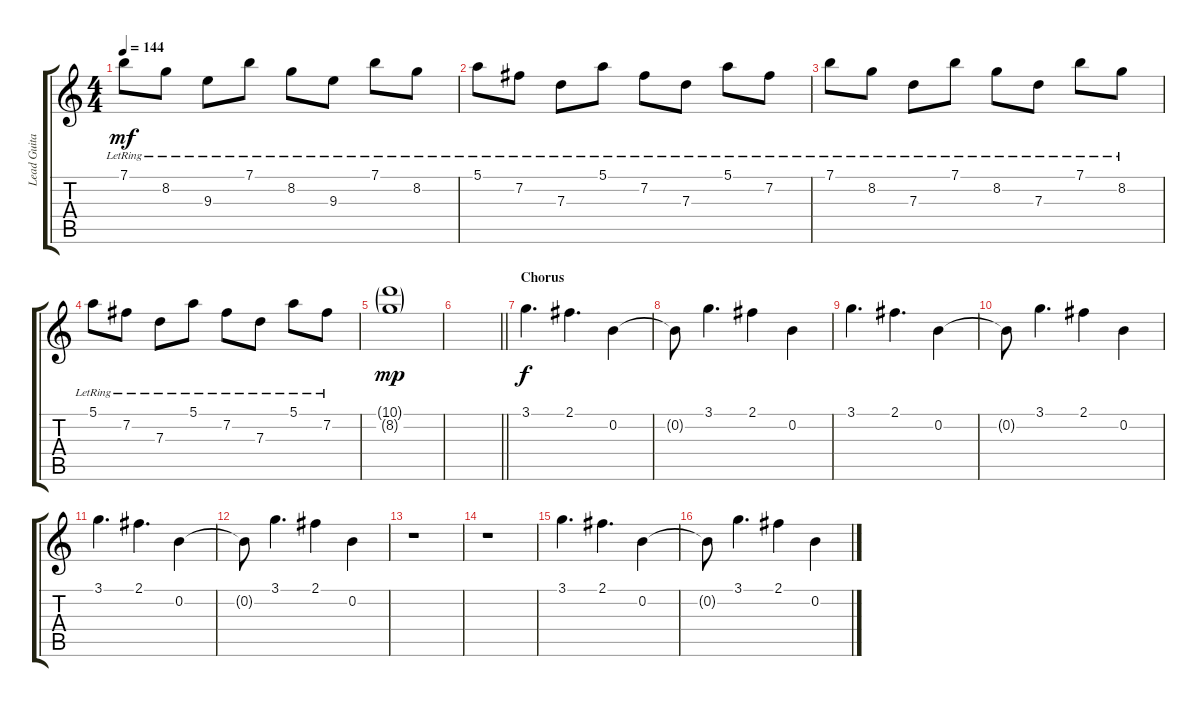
\track ("Lead Guitar" "Lead Guita") {instrument distortionguitar}
\staff {score tabs}
\tuning (E4 B3 G3 D3 A2 E2) {hide}
\ts (4 4)
\tempo 144
\clef g2
\ks c
7.1{lr}.8{dy mf} 8.2{lr}.8 9.3{lr}.8 7.1{lr}.8 8.2{lr}.8 9.3{lr}.8 7.1{lr}.8 8.2{lr}.8 |
5.1{lr}.8 7.2{lr}.8 7.3{lr}.8 5.1{lr}.8 7.2{lr}.8 7.3{lr}.8 5.1{lr}.8 7.2{lr}.8 |
7.1{lr}.8 8.2{lr}.8 7.3{lr}.8 7.1{lr}.8 8.2{lr}.8 7.3{lr}.8 7.1{lr}.8 8.2{lr}.8 |
5.1{lr}.8 7.2{lr}.8 7.3{lr}.8 5.1{lr}.8 7.2{lr}.8 7.3{lr}.8 5.1{lr}.8 7.2{lr}.8 |
(10.1{g} 8.2{g}).1{dy mp instrument electricguitarjazz} |
\barLineRight lightlight
|
\section ("" "Chorus")
3.1.4{d dy f volume 10 balance 0 instrument distortionguitar} 2.1.4{d} 0.2.4 |
0.2{t}.8 3.1.4{d} 2.1.4 0.2.4 |
3.1.4{d} 2.1.4{d} 0.2.4 |
0.2{t}.8 3.1.4{d} 2.1.4 0.2.4 |
3.1.4{d} 2.1.4{d} 0.2.4 |
0.2{t}.8 3.1.4{d} 2.1.4 0.2.4 |
r.1 |
r.1 |
3.1.4{d volume 10 balance 0 instrument distortionguitar} 2.1.4{d} 0.2.4 |
0.2{t}.8 3.1.4{d} 2.1.4 0.2.4
